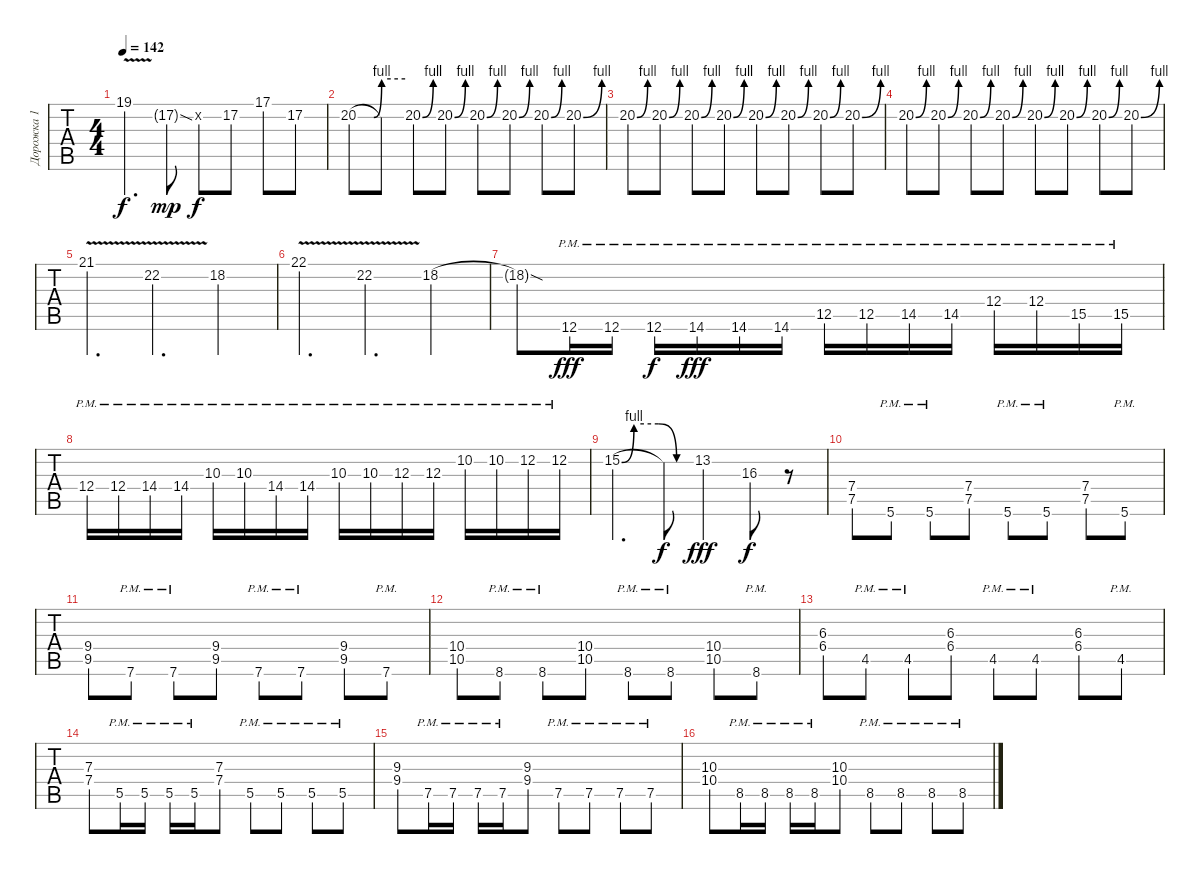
\track ("Дорожка 1" "Дорожка 1") {instrument electricguitarclean}
\staff {tabs}
\tuning (Eb4 Bb3 Gb3 Db3 Ab2 Eb2) {hide}
\ts (4 4)
\tempo 142
\clef g2
\ks c
19.1{v t}.4{d dy f} 17.2{sod g}.8{dy mp} 19.2{x}.8{dy f} 17.2.8 17.1.8 17.2.8 |
20.2{be (custom 0 0 20 0 30 4 60 4)}.8 20.2{t}.8 20.2{be (bend 0 0 60 4)}.8 20.2{be (bend 0 0 60 4)}.8 20.2{be (bend 0 0 60 4)}.8 20.2{be (bend 0 0 60 4)}.8 20.2{be (bend 0 0 60 4)}.8 20.2{be (bend 0 0 60 4)}.8 |
20.2{be (bend 0 0 60 4)}.8 20.2{be (bend 0 0 60 4)}.8 20.2{be (bend 0 0 60 4)}.8 20.2{be (bend 0 0 60 4)}.8 20.2{be (bend 0 0 60 4)}.8 20.2{be (bend 0 0 60 4)}.8 20.2{be (bend 0 0 60 4)}.8 20.2{be (bend 0 0 60 4)}.8 |
20.2{be (bend 0 0 60 4)}.8 20.2{be (bend 0 0 60 4)}.8 20.2{be (bend 0 0 60 4)}.8 20.2{be (bend 0 0 60 4)}.8 20.2{be (bend 0 0 60 4)}.8 20.2{be (bend 0 0 60 4)}.8 20.2{be (bend 0 0 60 4)}.8 20.2{be (bend 0 0 60 4)}.8 |
21.1{v}.4{d} 22.2{v}.4{d} 18.2.4 |
22.1{v}.4{d} 22.2{v}.4{d} 18.2.4 |
18.2{sod t}.8 12.6{pm st}.16{dy fff} 12.6{pm st}.16 12.6{pm st}.16{dy f} 14.6{pm st}.16{dy fff} 14.6{pm st}.16 14.6{pm st}.16 12.5{pm st}.16 12.5{pm st}.16 14.5{pm st}.16 14.5{pm st}.16 12.4{pm st}.16 12.4{pm st}.16 15.5{pm st}.16 15.5{pm st}.16 |
12.4{pm st}.16 12.4{pm st}.16 14.4{pm st}.16 14.4{pm st}.16 10.3{pm st}.16 10.3{pm st}.16 14.4{pm st}.16 14.4{pm st}.16 10.3{pm st}.16 10.3{pm st}.16 12.3{pm st}.16 12.3{pm st}.16 10.2{pm st}.16 10.2{pm st}.16 12.2{pm st}.16 12.2{pm st}.16 |
15.2{be (custom 0 0 10 4 30 4 45 0 60 0)}.4{d} 15.2{t}.8{dy f} 13.2.4{dy fff} 16.3.8{dy f} r.8{volume 10 balance 8 instrument electricguitarclean} |
(7.4 7.5).8 5.6{pm}.8 5.6{pm}.8 (7.4 7.5).8 5.6{pm}.8 5.6{pm}.8 (7.4 7.5).8 5.6{pm}.8 |
(9.4 9.5).8 7.6{pm}.8 7.6{pm}.8 (9.4 9.5).8 7.6{pm}.8 7.6{pm}.8 (9.4 9.5).8 7.6{pm}.8 |
(10.4 10.5).8 8.6{pm}.8 8.6{pm}.8 (10.4 10.5).8 8.6{pm}.8 8.6{pm}.8 (10.4 10.5).8 8.6{pm}.8 |
(6.3 6.4).8 4.5{pm}.8 4.5{pm}.8 (6.3 6.4).8 4.5{pm}.8 4.5{pm}.8 (6.3 6.4).8 4.5{pm}.8 |
(7.3 7.4).8 5.5{pm}.16 5.5{pm}.16 5.5{pm}.16 5.5{pm}.16 (7.3 7.4).8 5.5{pm}.8 5.5{pm}.8 5.5{pm}.8 5.5{pm}.8 |
(9.3 9.4).8 7.5{pm}.16 7.5{pm}.16 7.5{pm}.16 7.5{pm}.16 (9.3 9.4).8 7.5{pm}.8 7.5{pm}.8 7.5{pm}.8 7.5{pm}.8 |
(10.3 10.4).8 8.5{pm}.16 8.5{pm}.16 8.5{pm}.16 8.5{pm}.16 (10.3 10.4).8 8.5{pm}.8 8.5{pm}.8 8.5{pm}.8 8.5{pm}.8
